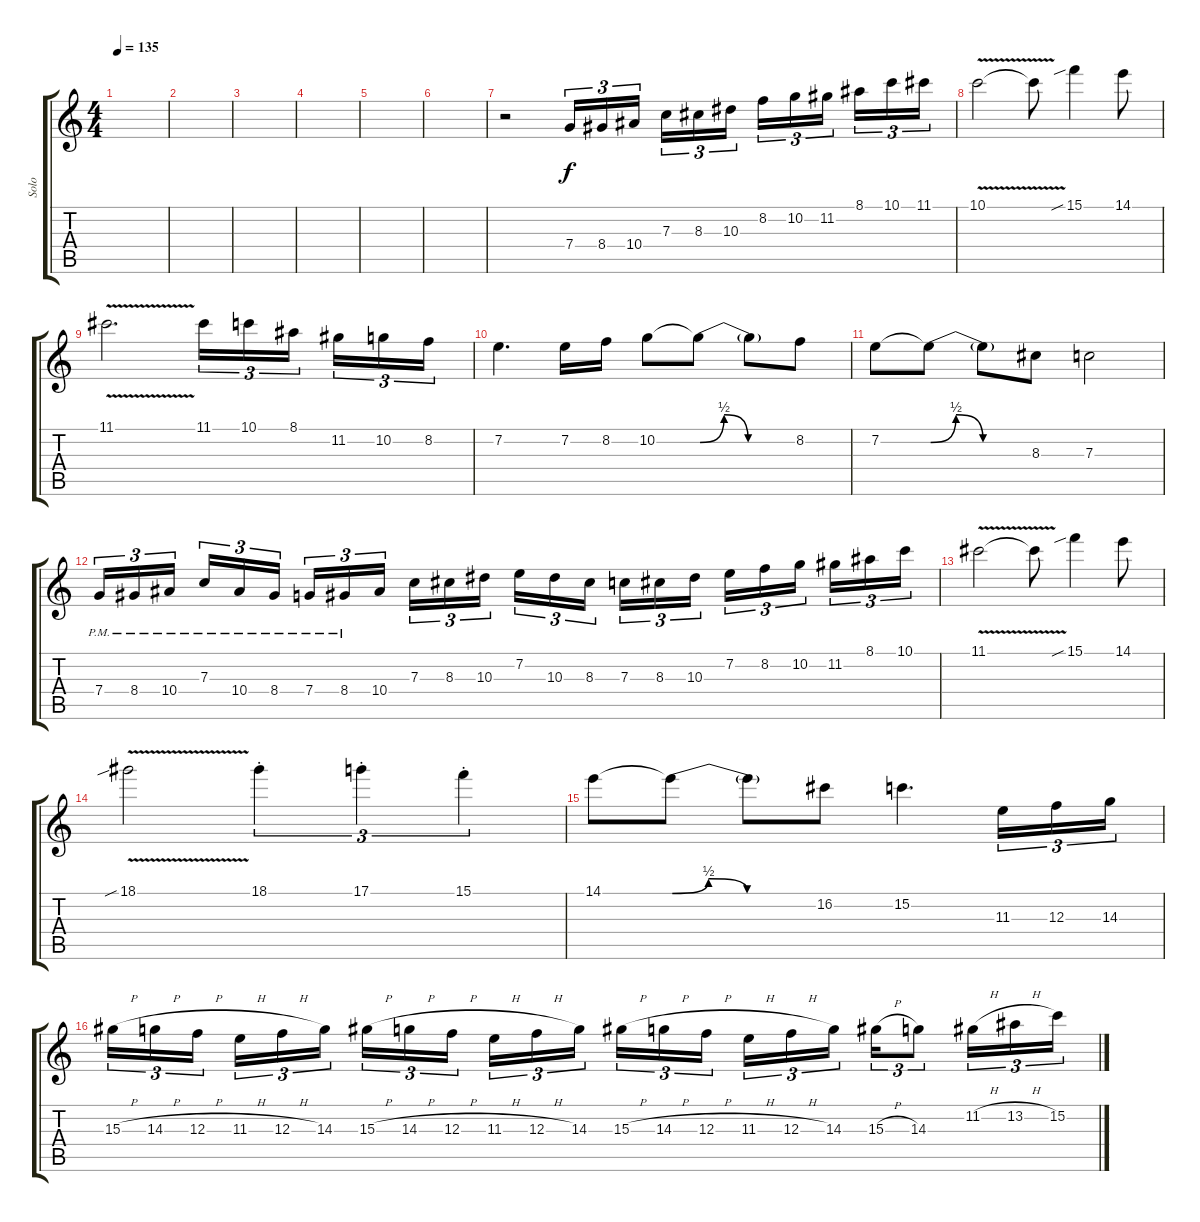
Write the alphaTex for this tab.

\track ("Solo" "Solo") {instrument overdrivenguitar}
\staff {score tabs}
\tuning (D4 A3 F3 C3 G2 C2) {hide}
\ts (4 4)
\tempo 135
\clef g2
\ks c
|
|
|
|
|
|
r.2 7.4.16{tu (3 2)} 8.4.16{tu (3 2)} 10.4.16{tu (3 2) beam splitsecondary} 7.3.16{tu (3 2)} 8.3.16{tu (3 2)} 10.3.16{tu (3 2)} 8.2.16{tu (3 2)} 10.2.16{tu (3 2)} 11.2.16{tu (3 2) beam splitsecondary} 8.1.16{tu (3 2)} 10.1.16{tu (3 2)} 11.1.16{tu (3 2)} |
10.1{v}.2 10.1{t}.8 15.1{sib}.4 14.1.8 |
11.1{v}.2{d} 11.1.16{tu (3 2)} 10.1.16{tu (3 2)} 8.1.16{tu (3 2) beam splitsecondary} 11.2.16{tu (3 2)} 10.2.16{tu (3 2)} 8.2.16{tu (3 2)} |
7.2.4{d} 7.2.16 8.2.16 10.2.8 10.2{be (custom 0 0 15 2 30 0 60 0) t}.8 10.2{t}.8 8.2.8 |
7.2.8 7.2{be (custom 0 0 15 2 31 0 60 0) t}.8 7.2{t}.8 8.3.8 7.3.2 |
7.4{pm}.16{tu (3 2)} 8.4{pm}.16{tu (3 2)} 10.4{pm}.16{tu (3 2) beam splitsecondary} 7.3{pm}.16{tu (3 2)} 10.4{pm}.16{tu (3 2)} 8.4{pm}.16{tu (3 2)} 7.4{pm}.16{tu (3 2)} 8.4{pm}.16{tu (3 2)} 10.4.16{tu (3 2) beam splitsecondary} 7.3.16{tu (3 2)} 8.3.16{tu (3 2)} 10.3.16{tu (3 2)} 7.2.16{tu (3 2)} 10.3.16{tu (3 2)} 8.3.16{tu (3 2) beam splitsecondary} 7.3.16{tu (3 2)} 8.3.16{tu (3 2)} 10.3.16{tu (3 2)} 7.2.16{tu (3 2)} 8.2.16{tu (3 2)} 10.2.16{tu (3 2) beam splitsecondary} 11.2.16{tu (3 2)} 8.1.16{tu (3 2)} 10.1.16{tu (3 2)} |
11.1{v}.2 11.1{t}.8 15.1{sib}.4 14.1.8 |
18.1{v sib}.2 18.1{st}.4{tu (3 2)} 17.1{st}.4{tu (3 2)} 15.1{st}.4{tu (3 2)} |
14.1.8 14.1{be (custom 0 0 15 2 31 0 60 0) t}.8 14.1{t}.8 16.2.8 15.2.4{d} 11.3.16{tu (3 2)} 12.3.16{tu (3 2)} 14.3.16{tu (3 2)} |
15.3{h}.16{tu (3 2)} 14.3{h}.16{tu (3 2)} 12.3{h}.16{tu (3 2) beam splitsecondary} 11.3{h}.16{tu (3 2)} 12.3{h}.16{tu (3 2)} 14.3.16{tu (3 2)} 15.3{h}.16{tu (3 2)} 14.3{h}.16{tu (3 2)} 12.3{h}.16{tu (3 2) beam splitsecondary} 11.3{h}.16{tu (3 2)} 12.3{h}.16{tu (3 2)} 14.3.16{tu (3 2)} 15.3{h}.16{tu (3 2)} 14.3{h}.16{tu (3 2)} 12.3{h}.16{tu (3 2) beam splitsecondary} 11.3{h}.16{tu (3 2)} 12.3{h}.16{tu (3 2)} 14.3.16{tu (3 2)} 15.3{h}.16{tu (3 2)} 14.3.8{tu (3 2)} 11.2{h}.16{tu (3 2)} 13.2{h}.16{tu (3 2)} 15.2.16{tu (3 2)}
